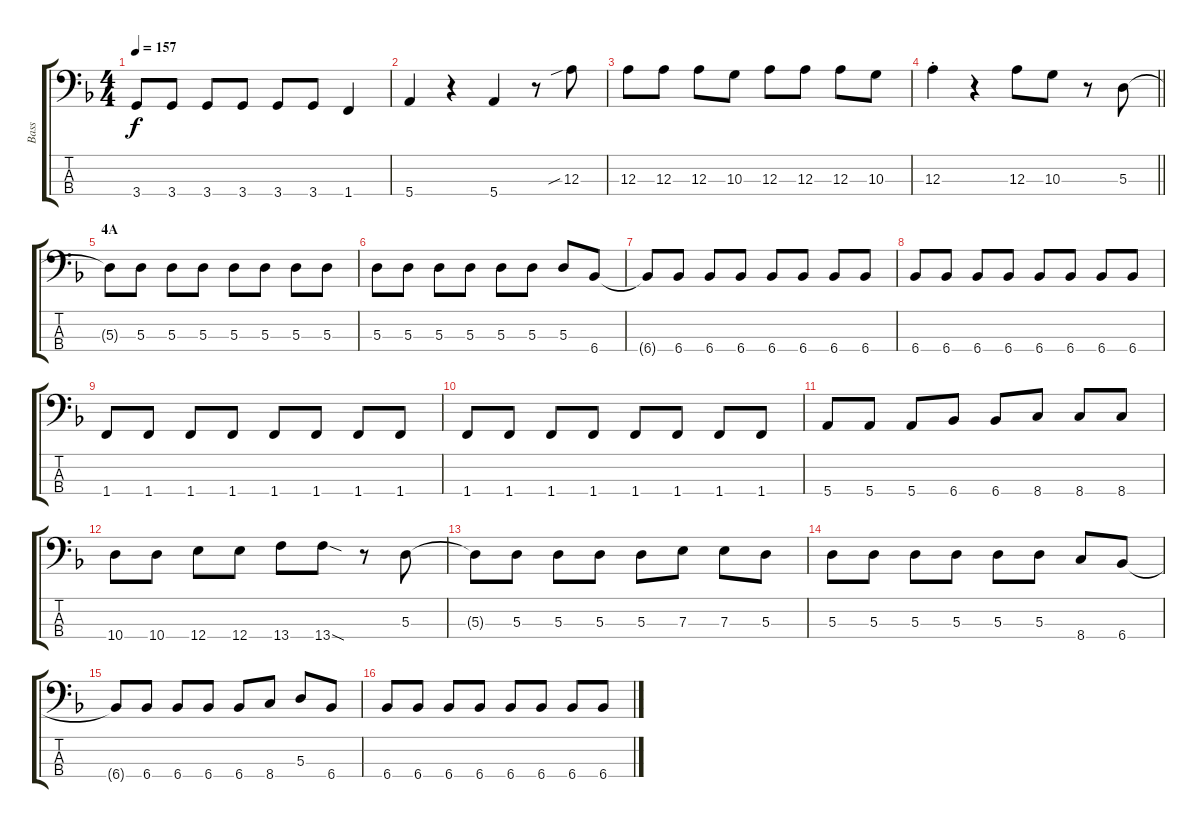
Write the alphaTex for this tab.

\track ("Bass" "Bass") {instrument electricbasspick}
\staff {score tabs}
\tuning (G2 D2 A1 E1) {hide}
\ts (4 4)
\tempo 157
\clef f4
\ks f
3.4.8{dy f} 3.4.8 3.4.8 3.4.8 3.4.8 3.4.8 1.4.4 |
5.4.4 r.4 5.4.4 r.8 12.3{sib}.8 |
12.3.8 12.3.8 12.3.8 10.3.8 12.3.8 12.3.8 12.3.8 10.3.8 |
\barLineRight lightlight
12.3{st}.4 r.4 12.3.8 10.3.8 r.8 5.3.8 |
\section ("" "4A")
5.3{t}.8 5.3.8 5.3.8 5.3.8 5.3.8 5.3.8 5.3.8 5.3.8 |
5.3.8 5.3.8 5.3.8 5.3.8 5.3.8 5.3.8 5.3.8 6.4.8 |
6.4{t}.8 6.4.8 6.4.8 6.4.8 6.4.8 6.4.8 6.4.8 6.4.8 |
6.4.8 6.4.8 6.4.8 6.4.8 6.4.8 6.4.8 6.4.8 6.4.8 |
1.4.8 1.4.8 1.4.8 1.4.8 1.4.8 1.4.8 1.4.8 1.4.8 |
1.4.8 1.4.8 1.4.8 1.4.8 1.4.8 1.4.8 1.4.8 1.4.8 |
5.4.8 5.4.8 5.4.8 6.4.8 6.4.8 8.4.8 8.4.8 8.4.8 |
10.4.8 10.4.8 12.4.8 12.4.8 13.4.8 13.4{sod}.8 r.8 5.3.8 |
5.3{t}.8 5.3.8 5.3.8 5.3.8 5.3.8 7.3.8 7.3.8 5.3.8 |
5.3.8 5.3.8 5.3.8 5.3.8 5.3.8 5.3.8 8.4.8 6.4.8 |
6.4{t}.8 6.4.8 6.4.8 6.4.8 6.4.8 8.4.8 5.3.8 6.4.8 |
6.4.8 6.4.8 6.4.8 6.4.8 6.4.8 6.4.8 6.4.8 6.4.8
